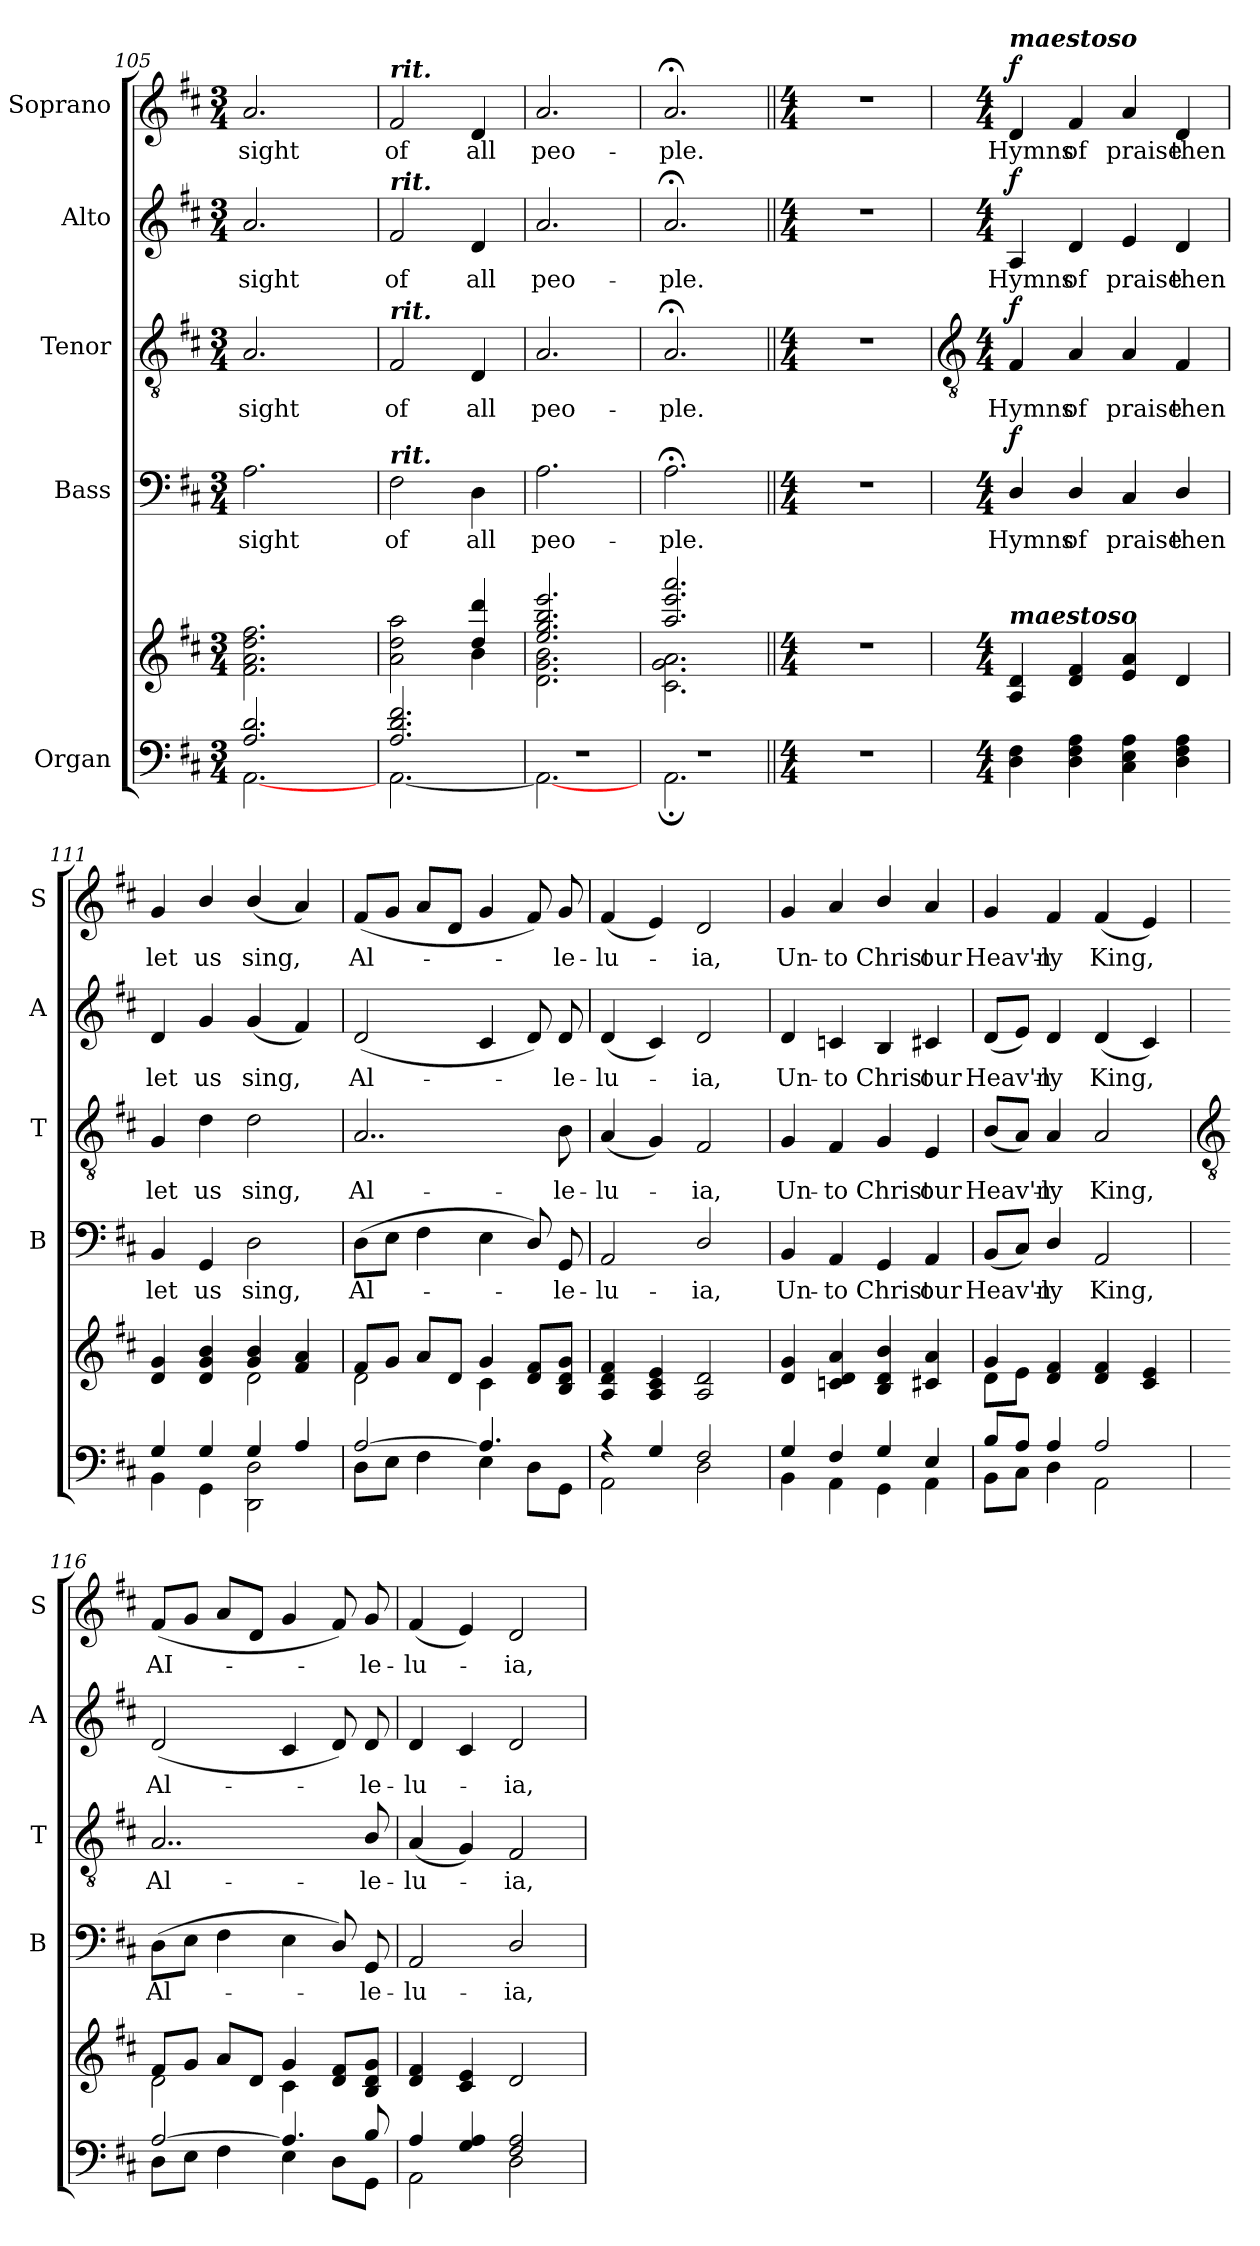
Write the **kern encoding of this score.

**kern	**kern	**kern	**text	**dynam	**kern	**text	**dynam	**kern	**text	**dynam	**kern	**text	**dynam
*part5	*part5	*part4	*part4	*part4	*part3	*part3	*part3	*part2	*part2	*part2	*part1	*part1	*part1
*staff6	*staff5	*staff4	*staff4	*staff4	*staff3	*staff3	*staff3	*staff2	*staff2	*staff2	*staff1	*staff1	*staff1
*I"Organ	*	*I"Bass	*	*	*I"Tenor	*	*	*I"Alto	*	*	*I"Soprano	*	*
*	*	*I'B	*	*	*I'T	*	*	*I'A	*	*	*I'S	*	*
*clefF4	*clefG2	*clefF4	*	*	*clefGv2	*	*	*clefG2	*	*	*clefG2	*	*
*k[f#c#]	*k[f#c#]	*k[f#c#]	*	*	*k[f#c#]	*	*	*k[f#c#]	*	*	*k[f#c#]	*	*
*D:	*D:	*D:	*	*	*D:	*	*	*D:	*	*	*D:	*	*
*M3/4	*M3/4	*M3/4	*	*	*M3/4	*	*	*M3/4	*	*	*M3/4	*	*
=105	=105	=105	=105	=105	=105	=105	=105	=105	=105	=105	=105	=105	=105
*^	*^	*	*	*	*	*	*	*	*	*	*	*	*
!	!	!	!	!	!LO:LY:b	!	!	!LO:LY:b	!	!	!LO:LY:b	!	!	!LO:LY:b	!
2.A/ 2.d/	[2.AA\	2.f# 2.a 2.dd 2.ff#	2ryy	2.A	sight	.	2.A	sight	.	2.a	sight	.	2.a	sight	.
.	.	.	4ryy	.	.	.	.	.	.	.	.	.	.	.	.
=106	=106	=106	=106	=106	=106	=106	=106	=106	=106	=106	=106	=106	=106	=106	=106
!	!	!	!	!	!	!	!	!	!	!	!	!	!LO:TX:a:Bi:t=rit.	!	!
!	!	!	!	!	!	!	!	!	!	!LO:TX:a:Bi:t=rit.	!	!	!	!	!
!	!	!	!	!	!	!	!LO:TX:a:Bi:t=rit.	!	!	!	!	!	!	!	!
!	!	!	!	!LO:TX:a:Bi:t=rit.	!	!	!	!	!	!	!	!	!	!	!
!	!	!	!	!	!LO:LY:b	!	!	!LO:LY:b	!	!	!LO:LY:b	!	!	!LO:LY:b	!
2.A/ 2.d/ 2.f#/	[2.AA\	2a 2dd 2aa	2ryy	2F#	of	.	2F#	of	.	2f#	of	.	2f#	of	.
!	!	!	!	!	!LO:LY:b	!	!	!LO:LY:b	!	!	!LO:LY:b	!	!	!LO:LY:b	!
.	.	4dd/ 4ddd/	4b\	4D	all	.	4D	all	.	4d	all	.	4d	all	.
=107	=107	=107	=107	=107	=107	=107	=107	=107	=107	=107	=107	=107	=107	=107	=107
!LO:N:vis=1	!	!	!	!	!LO:LY:b	!	!	!LO:LY:b	!	!	!LO:LY:b	!	!	!LO:LY:b	!
2.r	2.AA\_	2.ee/ 2.gg/ 2.bb/ 2.eee/	2.d\ 2.g\ 2.b\	2.A	peo-	.	2.A	peo-	.	2.a	peo-	.	2.a	peo-	.
=108	=108	=108	=108	=108	=108	=108	=108	=108	=108	=108	=108	=108	=108	=108	=108
!LO:N:vis=1	!	!	!	!	!LO:LY:b	!	!	!LO:LY:b	!	!	!LO:LY:b	!	!	!LO:LY:b	!
2.r	2.AA;\	2.aa/ 2.eee/ 2.aaa/	2.c#\ 2.g\ 2.a\	2.A;<	-ple.	.	2.A;<	-ple.	.	2.a;<	-ple.	.	2.a;<	-ple.	.
*v	*v	*	*	*	*	*	*	*	*	*	*	*	*	*	*
*	*v	*v	*	*	*	*	*	*	*	*	*	*	*	*
=109||	=109||	=109||	=109||	=109||	=109||	=109||	=109||	=109||	=109||	=109||	=109||	=109||	=109||
*M4/4	*M4/4	*M4/4	*	*	*M4/4	*	*	*M4/4	*	*	*M4/4	*	*
1r	1r	1r	.	.	1r	.	.	1r	.	.	1r	.	.
!!LO:LB:g=z
=110	=110	=110	=110	=110	=110	=110	=110	=110	=110	=110	=110	=110	=110
*	*	*	*	*	*clefGv2	*	*	*	*	*	*	*	*
*M4/4	*M4/4	*M4/4	*	*	*M4/4	*	*	*M4/4	*	*	*M4/4	*	*
*^	*^	*	*	*	*	*	*	*	*	*	*	*	*
!	!	!	!	!	!	!	!	!	!	!	!	!	!LO:TX:a:Bi:t=maestoso	!	!
!	!	!LO:TX:a:Bi:t=maestoso	!	!	!	!	!	!	!	!	!	!	!	!	!
!	!	!	!	!	!LO:LY:b	!LO:DY:b	!	!LO:LY:b	!LO:DY:b	!	!LO:LY:b	!LO:DY:b	!	!LO:LY:b	!LO:DY:b
1ryy	4D\ 4F#\	4A 4d	4ryy	4D/	Hymns	f	4F#	Hymns	f	4A	Hymns	f	4d	Hymns	f
!	!	!	!	!	!LO:LY:b	!	!	!LO:LY:b	!	!	!LO:LY:b	!	!	!LO:LY:b	!
.	4D\ 4F#\ 4A\	4d 4f#	4ryy	4D/	of	.	4A	of	.	4d	of	.	4f#	of	.
!	!	!	!	!	!LO:LY:b	!	!	!LO:LY:b	!	!	!LO:LY:b	!	!	!LO:LY:b	!
.	4C#\ 4E\ 4A\	4e 4a	2ryy	4C#	praise	.	4A	praise	.	4e	praise	.	4a	praise	.
!	!	!	!	!	!LO:LY:b	!	!	!LO:LY:b	!	!	!LO:LY:b	!	!	!LO:LY:b	!
.	4D\ 4F#\ 4A\	4d	.	4D/	then	.	4F#	then	.	4d	then	.	4d	then	.
=111	=111	=111	=111	=111	=111	=111	=111	=111	=111	=111	=111	=111	=111	=111	=111
!	!	!	!	!	!LO:LY:b	!	!	!LO:LY:b	!	!	!LO:LY:b	!	!	!LO:LY:b	!
4G/	4BB\	4d 4g	2ryy	4BB	let	.	4G	let	.	4d	let	.	4g	let	.
!	!	!	!	!	!LO:LY:b	!	!	!LO:LY:b	!	!	!LO:LY:b	!	!	!LO:LY:b	!
4G/	4GG\	4d 4g 4b	.	4GG	us	.	4d	us	.	4g	us	.	4b/	us	.
!	!	!	!	!	!LO:LY:b	!	!	!LO:LY:b	!	!	!LO:LY:b	!	!	!LO:LY:b	!
4G/	2DD\ 2D\	4g 4b	2d\	2D	sing,	.	2d	sing,	.	(<4g	sing,	.	(<4b/	sing,	.
4A/	.	4f# 4a	.	.	.	.	.	.	.	4f#)	.	.	4a)	.	.
=112	=112	=112	=112	=112	=112	=112	=112	=112	=112	=112	=112	=112	=112	=112	=112
!	!	!	!	!	!LO:LY:b	!	!	!LO:LY:b	!	!	!LO:LY:b	!	!	!LO:LY:b	!
[2A/	8D\L	8f#L	2d\	(>8DL	Al-	.	2..A	Al-	.	(<2d	Al-	.	(<8f#L	Al-	.
.	8E\J	8gJ	.	8EJ	.	.	.	.	.	.	.	.	8gJ	.	.
.	4F#\	8aL	.	4F#	.	.	.	.	.	.	.	.	8aL	.	.
.	.	8dJ	.	.	.	.	.	.	.	.	.	.	8dJ	.	.
4.A/]	4E\	4g	4c#\	4E	.	.	.	.	.	4c#	.	.	4g	.	.
.	8D\L	8d 8f#L	4ryy	8D/)	.	.	.	.	.	8d)	.	.	8f#)	.	.
!	!	!	!	!	!LO:LY:b	!	!	!LO:LY:b	!	!	!LO:LY:b	!	!	!LO:LY:b	!
8ryy	8GG\J	8B 8d 8gJ	.	8GG	le-	.	8B	-le-	.	8d	le-	.	8g	le-	.
=113	=113	=113	=113	=113	=113	=113	=113	=113	=113	=113	=113	=113	=113	=113	=113
!	!	!	!	!	!LO:LY:b	!	!	!LO:LY:b	!	!	!LO:LY:b	!	!	!LO:LY:b	!
4r	2AA\	4A 4d 4f#	2ryy	2AA	-lu-	.	(<4A	-lu-	.	(<4d	-lu-	.	(<4f#	-lu-	.
4G/	.	4A 4c# 4e	.	.	.	.	4G)	.	.	4c#)	.	.	4e)	.	.
!	!	!	!	!	!LO:LY:b	!	!	!LO:LY:b	!	!	!LO:LY:b	!	!	!LO:LY:b	!
2F#/	2D\	2A 2d	2ryy	2D/	-ia,	.	2F#	ia,	.	2d	ia,	.	2d	ia,	.
=114	=114	=114	=114	=114	=114	=114	=114	=114	=114	=114	=114	=114	=114	=114	=114
!	!	!	!	!	!LO:LY:b	!	!	!LO:LY:b	!	!	!LO:LY:b	!	!	!LO:LY:b	!
4G/	4BB\	4d 4g	2ryy	4BB	Un-	.	4G	Un-	.	4d	Un-	.	4g	Un-	.
!	!	!	!	!	!LO:LY:b	!	!	!LO:LY:b	!	!	!LO:LY:b	!	!	!LO:LY:b	!
4F#/	4AA\	4cn 4d 4a	.	4AA	-to	.	4F#	-to	.	4cn	-to	.	4a	-to	.
!	!	!	!	!	!LO:LY:b	!	!	!LO:LY:b	!	!	!LO:LY:b	!	!	!LO:LY:b	!
4G/	4GG\	4B 4d 4b	2ryy	4GG	Christ	.	4G	Christ	.	4B	Christ	.	4b/	Christ	.
!	!	!	!	!	!LO:LY:b	!	!	!LO:LY:b	!	!	!LO:LY:b	!	!	!LO:LY:b	!
4E/	4AA\	4c#X 4a	.	4AA	our	.	4E	our	.	4c#X	our	.	4a	our	.
=115	=115	=115	=115	=115	=115	=115	=115	=115	=115	=115	=115	=115	=115	=115	=115
!	!	!	!	!	!LO:LY:b	!	!	!LO:LY:b	!	!	!LO:LY:b	!	!	!LO:LY:b	!
8B/L	8BB\L	4g	8d\L	(<8BBL	Heav'n-	.	(<8BL	Heav'n-	.	(<8dL	Heav'n-	.	4g	Heav'n-	.
8A/J	8C#\J	.	8e\J	8C#J)	.	.	8AJ)	.	.	8eJ)	.	.	.	.	.
!	!	!	!	!	!LO:LY:b	!	!	!LO:LY:b	!	!	!LO:LY:b	!	!	!LO:LY:b	!
4A/	4D\	4d 4f#	4ryy	4D/	ly	.	4A	ly	.	4d	ly	.	4f#	-ly	.
!	!	!	!	!	!LO:LY:b	!	!	!LO:LY:b	!	!	!LO:LY:b	!	!	!LO:LY:b	!
2A/	2AA\	4d 4f#	2ryy	2AA	King,	.	2A	King,	.	(<4d	King,	.	(<4f#	King,	.
.	.	4c# 4e	.	.	.	.	.	.	.	4c#)	.	.	4e)	.	.
!!LO:LB:g=z
=116	=116	=116	=116	=116	=116	=116	=116	=116	=116	=116	=116	=116	=116	=116	=116
*	*	*	*	*	*	*	*clefGv2	*	*	*	*	*	*	*	*
!	!	!	!	!	!LO:LY:b	!	!	!LO:LY:b	!	!	!LO:LY:b	!	!	!LO:LY:b	!
[2A/	8D\L	8f#L	2d\	(>8DL	Al-	.	2..A	Al-	.	(<2d	Al-	.	(<8f#L	AI-	.
.	8E\J	8gJ	.	8EJ	.	.	.	.	.	.	.	.	8gJ	.	.
.	4F#\	8aL	.	4F#	.	.	.	.	.	.	.	.	8aL	.	.
.	.	8dJ	.	.	.	.	.	.	.	.	.	.	8dJ	.	.
4.A/]	4E\	4g	4c#\	4E	.	.	.	.	.	4c#	.	.	4g	.	.
.	8D\L	8d 8f#L	4ryy	8D/)	.	.	.	.	.	8d)	.	.	8f#)	.	.
!	!	!	!	!	!LO:LY:b	!	!	!LO:LY:b	!	!	!LO:LY:b	!	!	!LO:LY:b	!
8B/	8GG\J	8B 8d 8gJ	.	8GG	le-	.	8B/	-le-	.	8d	le-	.	8g	le-	.
=117	=117	=117	=117	=117	=117	=117	=117	=117	=117	=117	=117	=117	=117	=117	=117
!	!	!	!	!	!LO:LY:b	!	!	!LO:LY:b	!	!	!LO:LY:b	!	!	!LO:LY:b	!
4A/	2AA\	4d 4f#	2ryy	2AA	-lu-	.	(<4A	-lu-	.	4d	-lu-	.	(<4f#	-lu-	.
4G/ 4A/	.	4c# 4e	.	.	.	.	4G)	.	.	4c#	.	.	4e)	.	.
!	!	!	!	!	!LO:LY:b	!	!	!LO:LY:b	!	!	!LO:LY:b	!	!	!LO:LY:b	!
2F#/ 2A/	2D\	2d	2ryy	2D/	-ia,	.	2F#	ia,	.	2d	ia,	.	2d	ia,	.
*v	*v	*	*	*	*	*	*	*	*	*	*	*	*	*	*
*	*v	*v	*	*	*	*	*	*	*	*	*	*	*	*
=	=	=	=	=	=	=	=	=	=	=	=	=	=
*-	*-	*-	*-	*-	*-	*-	*-	*-	*-	*-	*-	*-	*-
